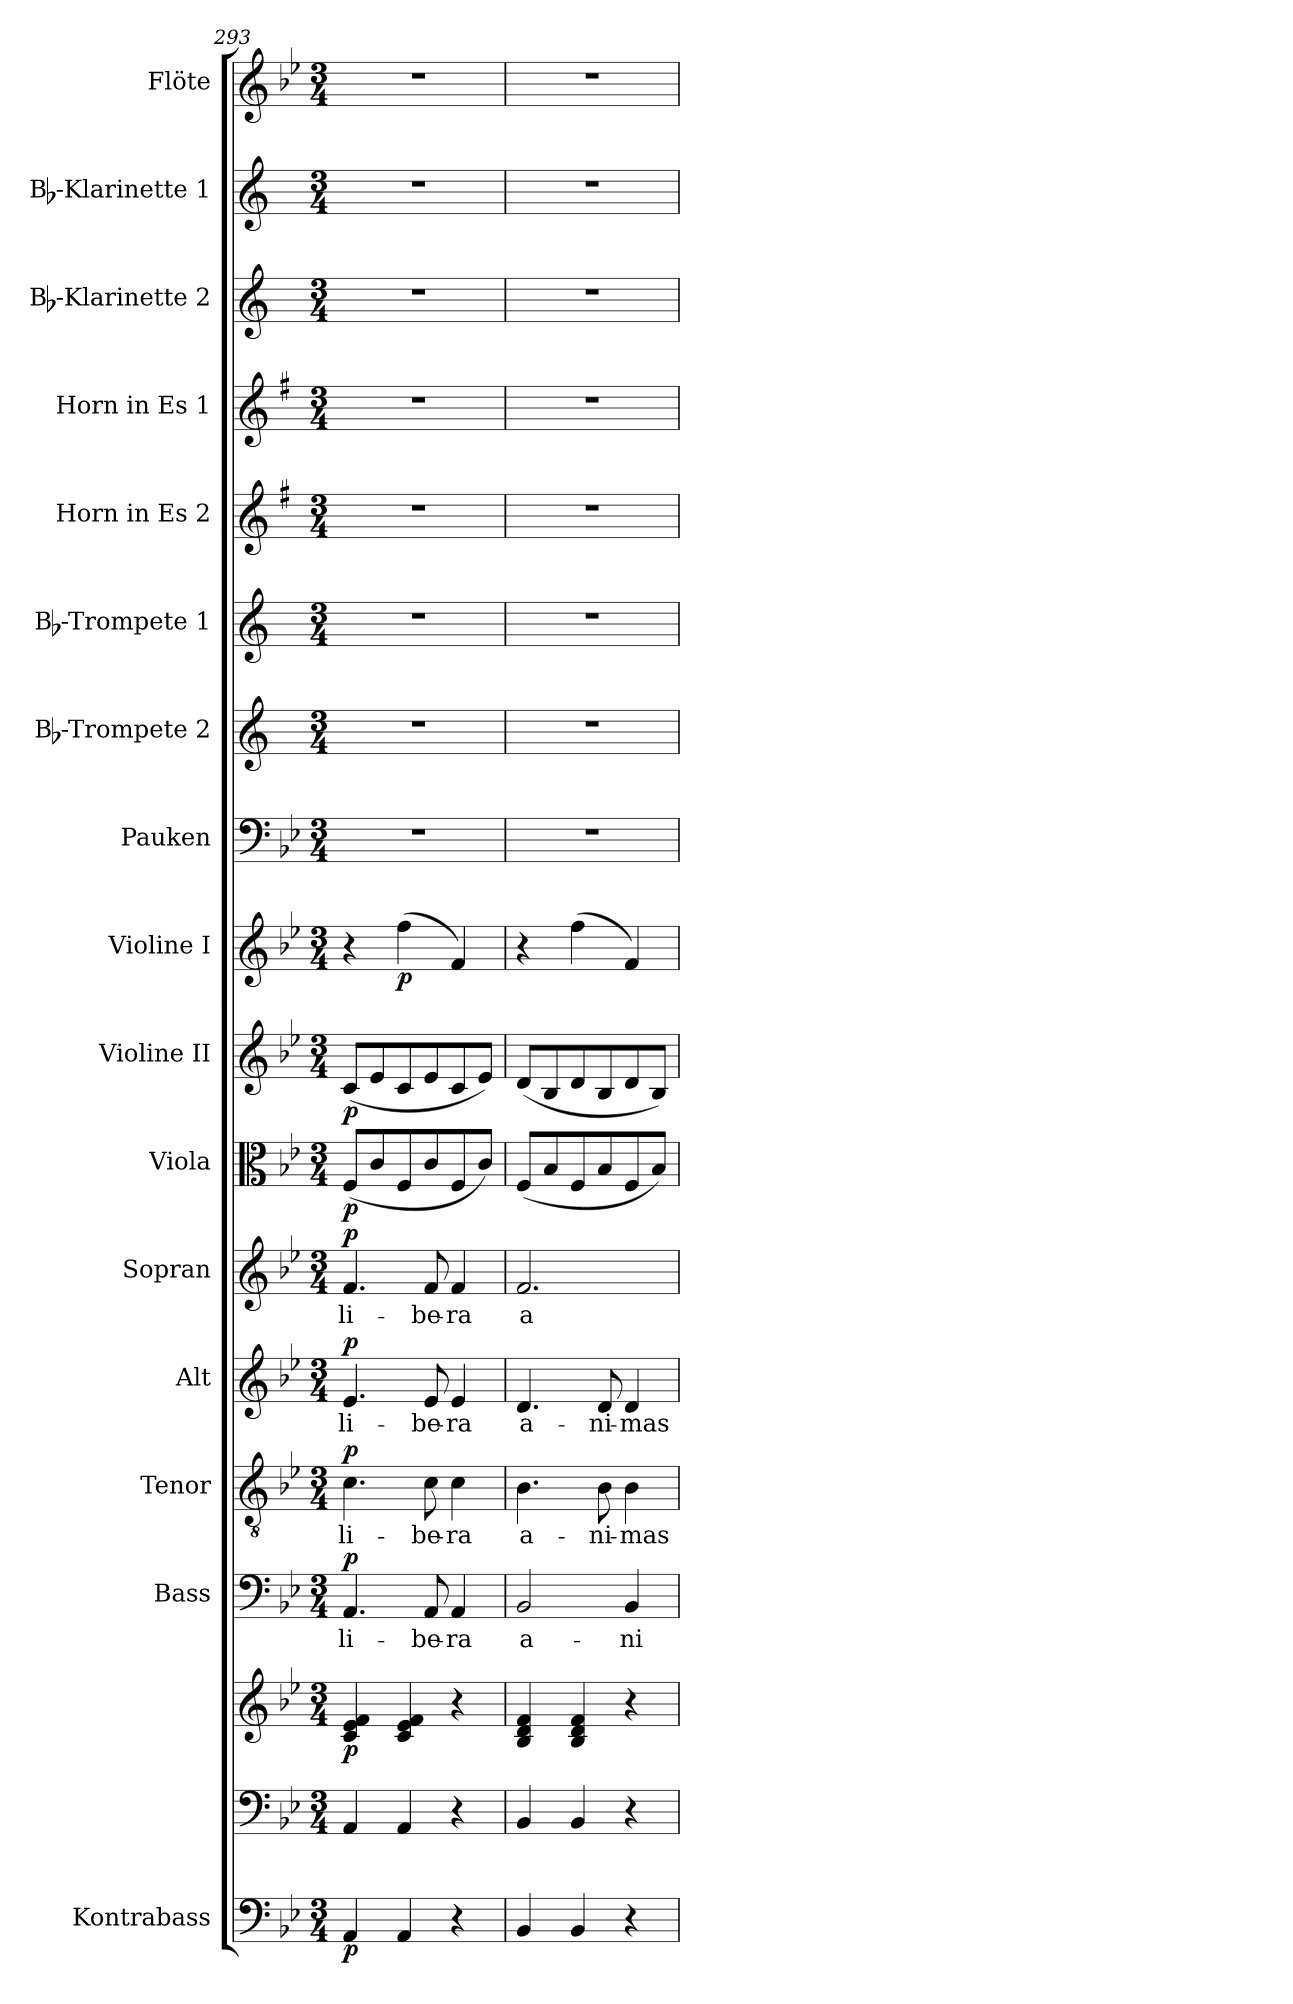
**kern	**dynam	**kern	**kern	**dynam	**kern	**text	**dynam	**kern	**text	**dynam	**kern	**text	**dynam	**kern	**text	**dynam	**kern	**dynam	**kern	**dynam	**kern	**dynam	**kern	**kern	**kern	**kern	**kern	**kern	**kern	**kern
*part17	*part17	*part16	*part16	*part16	*part15	*part15	*part15	*part14	*part14	*part14	*part13	*part13	*part13	*part12	*part12	*part12	*part11	*part11	*part10	*part10	*part9	*part9	*part8	*part7	*part6	*part5	*part4	*part3	*part2	*part1
*staff18	*staff18	*staff17	*staff16	*staff16/17	*staff15	*staff15	*staff15	*staff14	*staff14	*staff14	*staff13	*staff13	*staff13	*staff12	*staff12	*staff12	*staff11	*staff11	*staff10	*staff10	*staff9	*staff9	*staff8	*staff7	*staff6	*staff5	*staff4	*staff3	*staff2	*staff1
*I"Kontrabass	*	*	*	*	*I"Bass	*	*	*I"Tenor	*	*	*I"Alt	*	*	*I"Sopran	*	*	*I"Viola	*	*I"Violine II	*	*I"Violine I	*	*I"Pauken	*I"Bb-Trompete 2	*I"Bb-Trompete 1	*I"Horn in Es 2	*I"Horn in Es 1	*I"Bb-Klarinette 2	*I"Bb-Klarinette 1	*I"Flöte
*I'Kb.	*	*	*	*	*I'B.	*	*	*I'T.	*	*	*I'A.	*	*	*I'S.	*	*	*I'Vla.	*	*I'Vl. II	*	*I'Vl. I	*	*I'Pk.	*I'Bb Trp. 2	*I'Bb Trp. 1	*	*	*I'Bb Kl. 2	*I'Bb Kl. 1	*I'Fl.
*clefF4	*	*clefF4	*clefG2	*	*clefF4	*	*	*clefGv2	*	*	*clefG2	*	*	*clefG2	*	*	*clefC3	*	*clefG2	*	*clefG2	*	*clefF4	*clefG2	*clefG2	*clefG2	*clefG2	*clefG2	*clefG2	*clefG2
*ITrd7c12	*	*	*	*	*	*	*	*	*	*	*	*	*	*	*	*	*	*	*	*	*	*	*	*ITrd1c2	*ITrd1c2	*ITrd5c9	*ITrd5c9	*ITrd1c2	*ITrd1c2	*
*k[b-e-]	*	*k[b-e-]	*k[b-e-]	*	*k[b-e-]	*	*	*k[b-e-]	*	*	*k[b-e-]	*	*	*k[b-e-]	*	*	*k[b-e-]	*	*k[b-e-]	*	*k[b-e-]	*	*k[b-e-]	*k[b-e-]	*k[b-e-]	*k[b-e-]	*k[b-e-]	*k[b-e-]	*k[b-e-]	*k[b-e-]
*B-:	*	*B-:	*B-:	*	*B-:	*	*	*B-:	*	*	*B-:	*	*	*B-:	*	*	*B-:	*	*B-:	*	*B-:	*	*B-:	*B-:	*B-:	*B-:	*B-:	*B-:	*B-:	*B-:
*M3/4	*	*M3/4	*M3/4	*	*M3/4	*	*	*M3/4	*	*	*M3/4	*	*	*M3/4	*	*	*M3/4	*	*M3/4	*	*M3/4	*	*M3/4	*M3/4	*M3/4	*M3/4	*M3/4	*M3/4	*M3/4	*M3/4
=293	=293	=293	=293	=293	=293	=293	=293	=293	=293	=293	=293	=293	=293	=293	=293	=293	=293	=293	=293	=293	=293	=293	=293	=293	=293	=293	=293	=293	=293	=293
!	!LO:DY:b	!	!	!LO:DY:b	!	!LO:LY:b	!LO:DY:a	!	!LO:LY:b	!LO:DY:a	!	!LO:LY:b	!LO:DY:a	!	!LO:LY:b	!LO:DY:a	!	!LO:DY:b	!	!LO:DY:b	!	!	!	!	!	!	!	!	!	!
4AAA/	p	4AA/	4c/ 4e-/ 4f/	p	4.AA/	li-	p	4.c\	li-	p	4.e-/	li-	p	4.f/	li-	p	(<8F/L	p	(<8c/L	p	4r	.	2.r	2.r	2.r	2.r	2.r	2.r	2.r	2.r
.	.	.	.	.	.	.	.	.	.	.	.	.	.	.	.	.	8c/	.	8e-/	.	.	.	.	.	.	.	.	.	.	.
!	!	!	!	!	!	!	!	!	!	!	!	!	!	!	!	!	!	!	!	!	!	!LO:DY:b	!	!	!	!	!	!	!	!
4AAA/	.	4AA/	4c/ 4e-/ 4f/	.	.	.	.	.	.	.	.	.	.	.	.	.	8F/	.	8c/	.	(>4ff\	p	.	.	.	.	.	.	.	.
!	!	!	!	!	!	!LO:LY:b	!	!	!LO:LY:b	!	!	!LO:LY:b	!	!	!LO:LY:b	!	!	!	!	!	!	!	!	!	!	!	!	!	!	!
.	.	.	.	.	8AA/	-be-	.	8c\	-be-	.	8e-/	-be-	.	8f/	-be-	.	8c/	.	8e-/	.	.	.	.	.	.	.	.	.	.	.
!	!	!	!	!	!	!LO:LY:b	!	!	!LO:LY:b	!	!	!LO:LY:b	!	!	!LO:LY:b	!	!	!	!	!	!	!	!	!	!	!	!	!	!	!
4r	.	4r	4r	.	4AA/	-ra	.	4c\	-ra	.	4e-/	-ra	.	4f/	-ra	.	8F/	.	8c/	.	4f/)	.	.	.	.	.	.	.	.	.
.	.	.	.	.	.	.	.	.	.	.	.	.	.	.	.	.	8c/J)	.	8e-/J)	.	.	.	.	.	.	.	.	.	.	.
=294	=294	=294	=294	=294	=294	=294	=294	=294	=294	=294	=294	=294	=294	=294	=294	=294	=294	=294	=294	=294	=294	=294	=294	=294	=294	=294	=294	=294	=294	=294
!	!	!	!	!	!	!LO:LY:b	!	!	!LO:LY:b	!	!	!LO:LY:b	!	!	!LO:LY:b	!	!	!	!	!	!	!	!	!	!	!	!	!	!	!
4BBB-/	.	4BB-/	4B-/ 4d/ 4f/	.	2BB-/	a-	.	4.B-\	a-	.	4.d/	a-	.	2.f/	a-	.	(<8F/L	.	(<8d/L	.	4r	.	2.r	2.r	2.r	2.r	2.r	2.r	2.r	2.r
.	.	.	.	.	.	.	.	.	.	.	.	.	.	.	.	.	8B-/	.	8B-/	.	.	.	.	.	.	.	.	.	.	.
4BBB-/	.	4BB-/	4B-/ 4d/ 4f/	.	.	.	.	.	.	.	.	.	.	.	.	.	8F/	.	8d/	.	(>4ff\	.	.	.	.	.	.	.	.	.
!	!	!	!	!	!	!	!	!	!LO:LY:b	!	!	!LO:LY:b	!	!	!	!	!	!	!	!	!	!	!	!	!	!	!	!	!	!
.	.	.	.	.	.	.	.	8B-\	-ni-	.	8d/	-ni-	.	.	.	.	8B-/	.	8B-/	.	.	.	.	.	.	.	.	.	.	.
!	!	!	!	!	!	!LO:LY:b	!	!	!LO:LY:b	!	!	!LO:LY:b	!	!	!	!	!	!	!	!	!	!	!	!	!	!	!	!	!	!
4r	.	4r	4r	.	4BB-/	-ni-	.	4B-\	-mas	.	4d/	-mas	.	.	.	.	8F/	.	8d/	.	4f/)	.	.	.	.	.	.	.	.	.
.	.	.	.	.	.	.	.	.	.	.	.	.	.	.	.	.	8B-/J)	.	8B-/J)	.	.	.	.	.	.	.	.	.	.	.
=	=	=	=	=	=	=	=	=	=	=	=	=	=	=	=	=	=	=	=	=	=	=	=	=	=	=	=	=	=	=
*-	*-	*-	*-	*-	*-	*-	*-	*-	*-	*-	*-	*-	*-	*-	*-	*-	*-	*-	*-	*-	*-	*-	*-	*-	*-	*-	*-	*-	*-	*-
